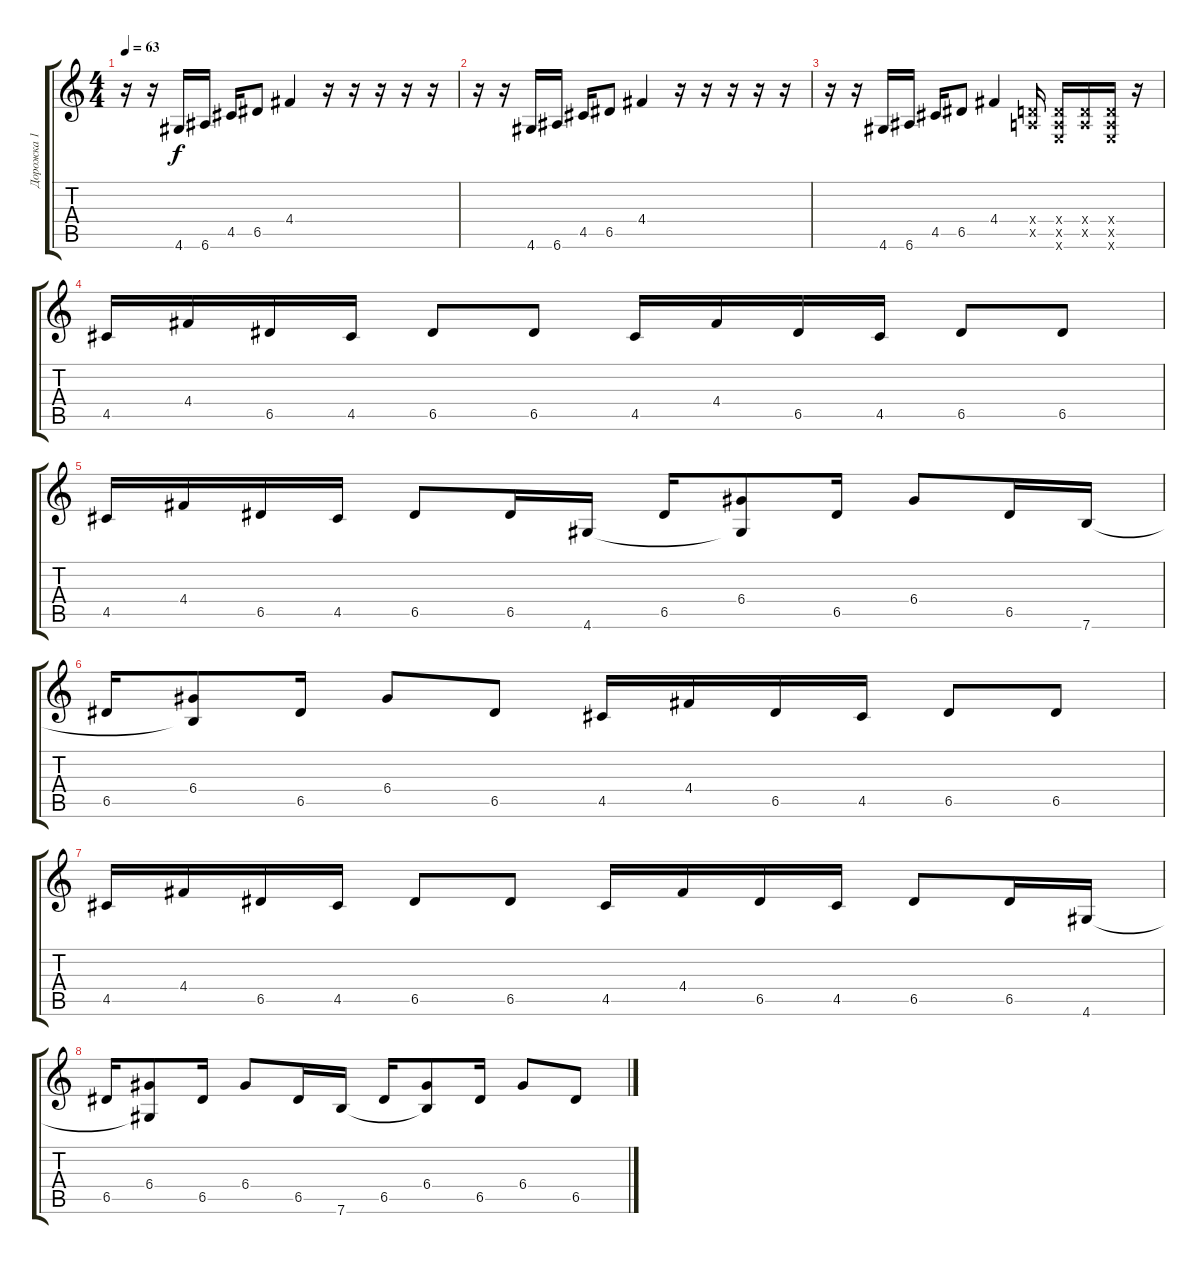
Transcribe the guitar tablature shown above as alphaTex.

\track ("Дорожка 1" "Дорожка 1") {instrument acousticguitarsteel}
\staff {score tabs}
\tuning (E4 B3 G3 D3 A2 E2) {hide}
\ts (4 4)
\tempo 63
\clef g2
\ks c
r.16{dy f} r.16 4.6.16 6.6.16 4.5.16 6.5.8 4.4.4 r.16 r.16 r.16 r.16 r.16 |
r.16 r.16 4.6.16 6.6.16 4.5.16 6.5.8 4.4.4 r.16 r.16 r.16 r.16 r.16 |
r.16 r.16 4.6.16 6.6.16 4.5.16 6.5.8 4.4.4 (0.4{x} 0.5{x}).16 (0.4{x} 0.5{x} 0.6{x}).16 (0.4{x} 0.5{x}).16 (0.4{x} 0.5{x} 0.6{x}).16 r.16 |
4.5.16 4.4.16 6.5.16 4.5.16 6.5.8 6.5.8 4.5.16 4.4.16 6.5.16 4.5.16 6.5.8 6.5.8 |
4.5.16 4.4.16 6.5.16 4.5.16 6.5.8 6.5.16 4.6.16 6.5.16 (6.4 4.6{t}).8 6.5.16 6.4.8 6.5.16 7.6.16 |
6.5.16 (6.4 7.6{t}).8 6.5.16 6.4.8 6.5.8 4.5.16 4.4.16 6.5.16 4.5.16 6.5.8 6.5.8 |
4.5.16 4.4.16 6.5.16 4.5.16 6.5.8 6.5.8 4.5.16 4.4.16 6.5.16 4.5.16 6.5.8 6.5.16 4.6.16 |
6.5.16 (6.4 4.6{t}).8 6.5.16 6.4.8 6.5.16 7.6.16 6.5.16 (6.4 7.6{t}).8 6.5.16 6.4.8 6.5.8
